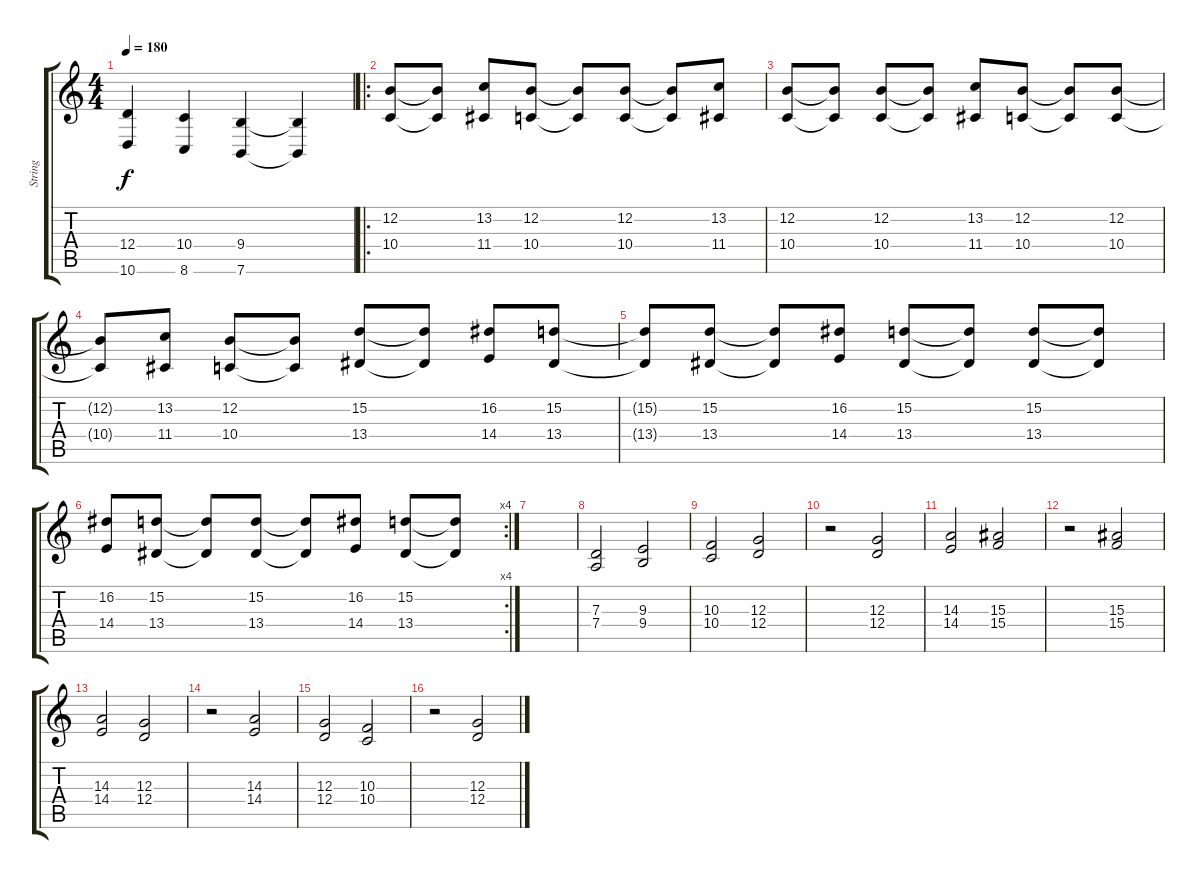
\track ("String" "String") {instrument stringensemble2}
\staff {score tabs}
\tuning (E4 B3 G3 D3 A2 E2) {hide}
\ts (4 4)
\tempo 180
\clef g2
\ks c
(12.4 10.6).4{dy f} (10.4 8.6).4 (9.4 7.6).4 (9.4{t} 7.6{t}).4 |
\ro
(12.2 10.4).8 (12.2{t} 10.4{t}).8 (13.2 11.4).8 (12.2 10.4).8 (12.2{t} 10.4{t}).8 (12.2 10.4).8 (12.2{t} 10.4{t}).8 (13.2 11.4).8 |
(12.2 10.4).8 (12.2{t} 10.4{t}).8 (12.2 10.4).8 (12.2{t} 10.4{t}).8 (13.2 11.4).8 (12.2 10.4).8 (12.2{t} 10.4{t}).8 (12.2 10.4).8 |
(12.2{t} 10.4{t}).8 (13.2 11.4).8 (12.2 10.4).8 (12.2{t} 10.4{t}).8 (15.2 13.4).8 (15.2{t} 13.4{t}).8 (16.2 14.4).8 (15.2 13.4).8 |
(15.2{t} 13.4{t}).8 (15.2 13.4).8 (15.2{t} 13.4{t}).8 (16.2 14.4).8 (15.2 13.4).8 (15.2{t} 13.4{t}).8 (15.2 13.4).8 (15.2{t} 13.4{t}).8 |
\rc 4
(16.2 14.4).8 (15.2 13.4).8 (15.2{t} 13.4{t}).8 (15.2 13.4).8 (15.2{t} 13.4{t}).8 (16.2 14.4).8 (15.2 13.4).8 (15.2{t} 13.4{t}).8 |
|
(7.3 7.4).2 (9.3 9.4).2 |
(10.3 10.4).2 (12.3 12.4).2 |
r.2 (12.3 12.4).2 |
(14.3 14.4).2 (15.3 15.4).2 |
r.2 (15.3 15.4).2 |
(14.3 14.4).2 (12.3 12.4).2 |
r.2 (14.3 14.4).2 |
(12.3 12.4).2 (10.3 10.4).2 |
r.2 (12.3 12.4).2
